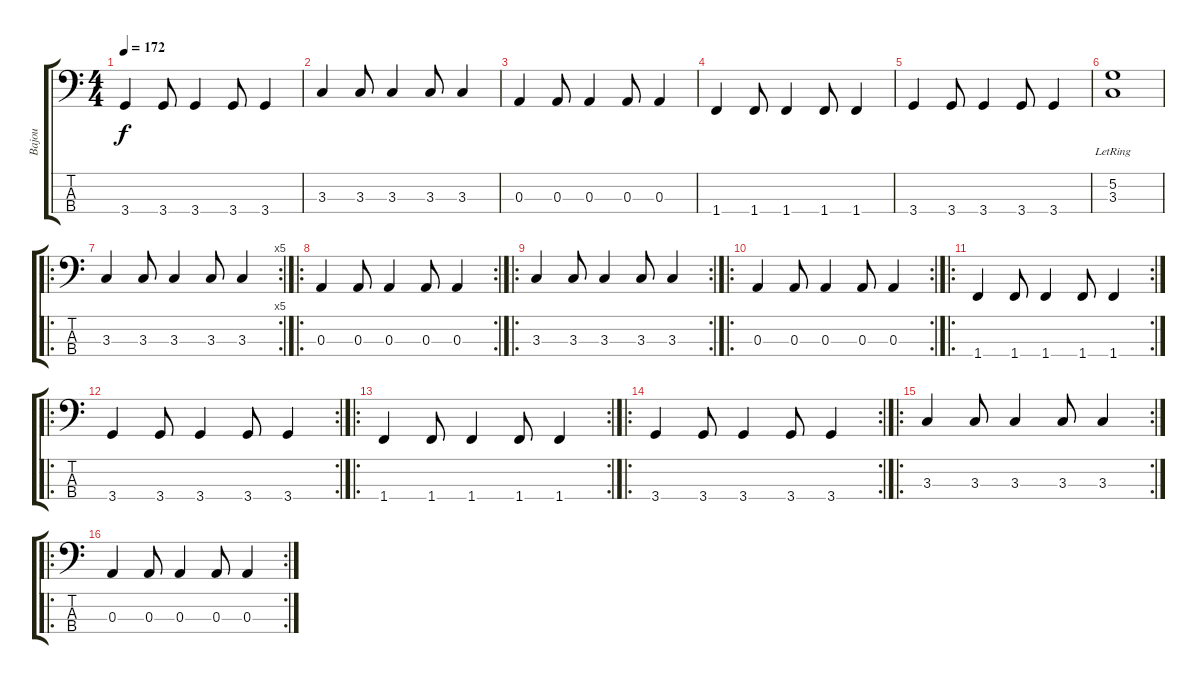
\track ("Bajou" "Bajou") {instrument electricbassfinger}
\staff {score tabs}
\tuning (G2 D2 A1 E1) {hide}
\ts (4 4)
\tempo 172
\clef f4
\ks c
3.4.4{dy f} 3.4.8 3.4.4 3.4.8 3.4.4 |
3.3.4 3.3.8 3.3.4 3.3.8 3.3.4 |
0.3.4 0.3.8 0.3.4 0.3.8 0.3.4 |
1.4.4 1.4.8 1.4.4 1.4.8 1.4.4 |
3.4.4 3.4.8 3.4.4 3.4.8 3.4.4 |
(5.2{lr} 3.3{lr}).1 |
\ro
\rc 5
3.3.4 3.3.8 3.3.4 3.3.8 3.3.4 |
\ro
\rc 2
0.3.4 0.3.8 0.3.4 0.3.8 0.3.4 |
\ro
\rc 2
3.3.4 3.3.8 3.3.4 3.3.8 3.3.4 |
\ro
\rc 2
0.3.4 0.3.8 0.3.4 0.3.8 0.3.4 |
\ro
\rc 2
1.4.4 1.4.8 1.4.4 1.4.8 1.4.4 |
\ro
\rc 2
3.4.4 3.4.8 3.4.4 3.4.8 3.4.4 |
\ro
\rc 2
1.4.4 1.4.8 1.4.4 1.4.8 1.4.4 |
\ro
\rc 2
3.4.4 3.4.8 3.4.4 3.4.8 3.4.4 |
\ro
\rc 2
3.3.4 3.3.8 3.3.4 3.3.8 3.3.4 |
\ro
\rc 2
0.3.4 0.3.8 0.3.4 0.3.8 0.3.4
